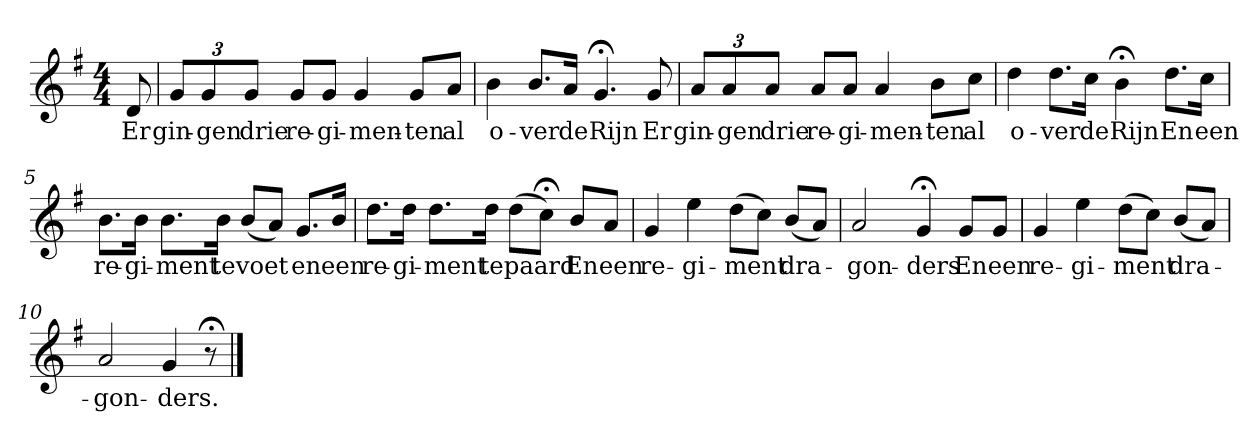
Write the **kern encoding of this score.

**kern	**text
*part1	*part1
*staff1	*staff1
*k[f#]	*
*G:	*
*M4/4	*
*MM120	*
=	=
8d	Er
=1	=1
12gL	gin-
12g	-gen
12gJ	drie
8gL	re-
8gJ	-gi-
4g	-men-
8gL	-ten
8aJ	al
=2	=2
4b	o-
8.bL	-ver
16aJk	de
4.g;<	Rijn
8g	Er
=3	=3
12aL	gin-
12a	-gen
12aJ	drie
8aL	re-
8aJ	-gi-
4a	-men-
8bL	-ten
8ccJ	al
=4	=4
4dd	o-
8.ddL	-ver
16ccJk	de
4b;<	Rijn
8.ddL	En
16ccJk	een
=5	=5
8.bL	re-
16bJk	-gi-
8.bL	-ment
16bJk	te
(8bL	voet
8aJ)	.
8.gL	en
16bJk	een
=6	=6
8.ddL	re-
16ddJk	-gi-
8.ddL	-ment
16ddJk	te
(8ddL	paard
8cc;<J)	.
8bL	En
8aJ	een
=7	=7
4g	re-
4ee	-gi-
(8ddL	-ment
8ccJ)	.
(8bL	dra-
8aJ)	.
=8	=8
2a	-gon-
4g;<	-ders
8gL	En
8gJ	een
=9	=9
4g	re-
4ee	-gi-
(8ddL	-ment
8ccJ)	.
(8bL	dra-
8aJ)	.
=10	=10
2a	-gon-
4g	-ders.
8r;<	.
==	==
*-	*-
